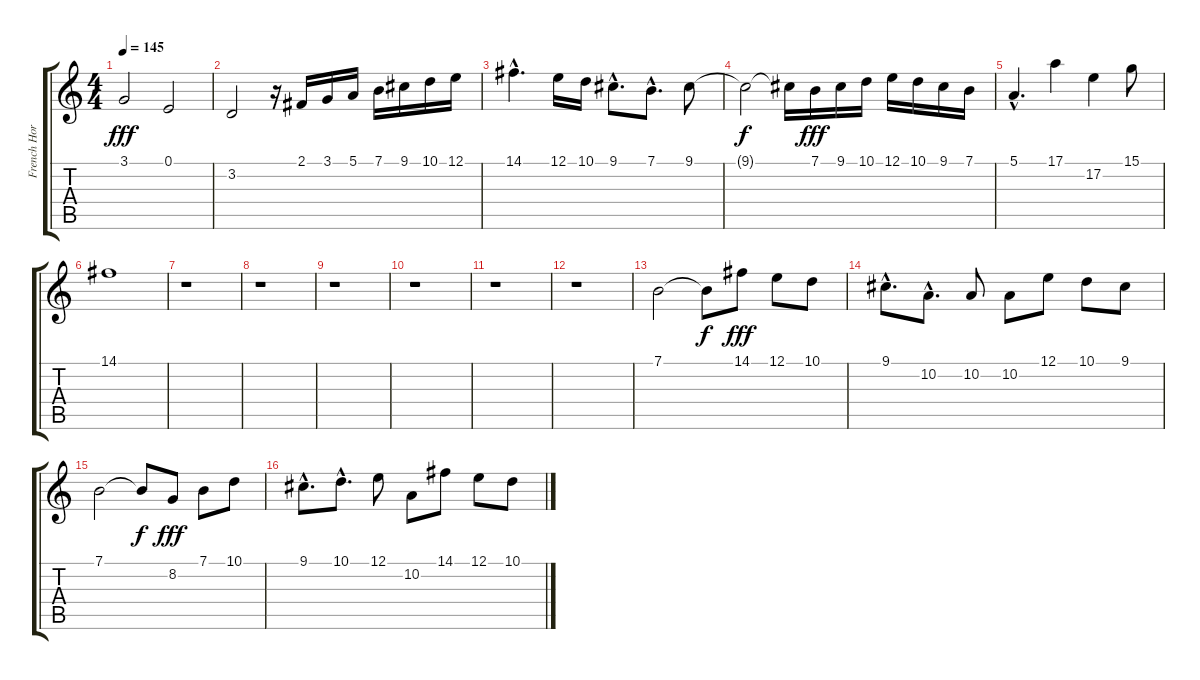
\track ("French Horn" "French Hor") {instrument frenchhorn}
\staff {score tabs}
\tuning (E4 B3 G3 D3 A2 E2) {hide}
\ts (4 4)
\tempo 145
\clef g2
\ks c
3.1.2{dy fff} 0.1.2 |
3.2.2 r.16 2.1.16 3.1.16 5.1.16 7.1.16 9.1.16 10.1.16 12.1.16 |
14.1{hac}.4{d} 12.1.16 10.1.16 9.1{hac}.8{d} 7.1{hac}.8{d} 9.1.8 |
9.1{t}.2{dy f} 9.1{t}.16 7.1.16{dy fff} 9.1.16 10.1.16 12.1.16 10.1.16 9.1.16 7.1.16 |
5.1{hac}.4{d} 17.1.4 17.2.4 15.1.8 |
14.1.1 |
r.1 |
r.1 |
r.1 |
r.1 |
r.1 |
r.1 |
7.1.2 7.1{t}.8{dy f} 14.1.8{dy fff} 12.1.8 10.1.8 |
9.1{hac}.8{d} 10.2{hac}.8{d} 10.2.8 10.2.8 12.1.8 10.1.8 9.1.8 |
7.1.2 7.1{t}.8{dy f} 8.2.8{dy fff} 7.1.8 10.1.8 |
9.1{hac}.8{d} 10.1{hac}.8{d} 12.1.8 10.2.8 14.1.8 12.1.8 10.1.8
